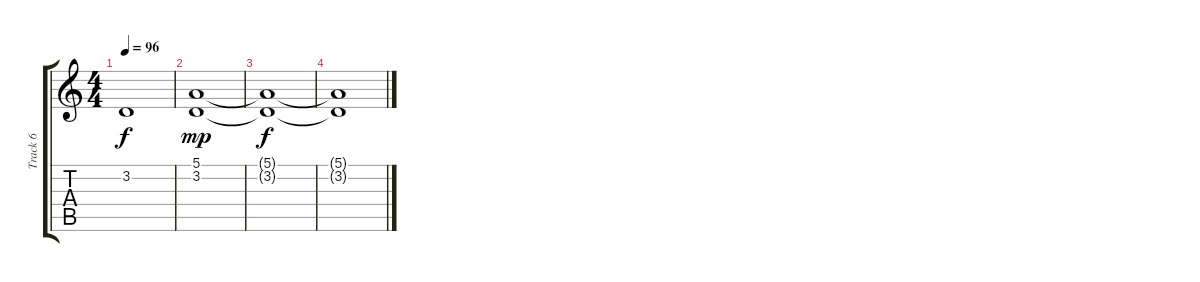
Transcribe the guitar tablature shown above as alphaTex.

\track ("Track 6" "Track 6") {instrument stringensemble2}
\staff {score tabs}
\tuning (E4 B3 G3 D3 A2 E2) {hide}
\ts (4 4)
\tempo 96
\clef g2
\ks c
3.2{t}.1{dy f} |
(5.1 3.2).1{dy mp} |
(5.1{t} 3.2{t}).1{dy f} |
(5.1{t} 3.2{t}).1
